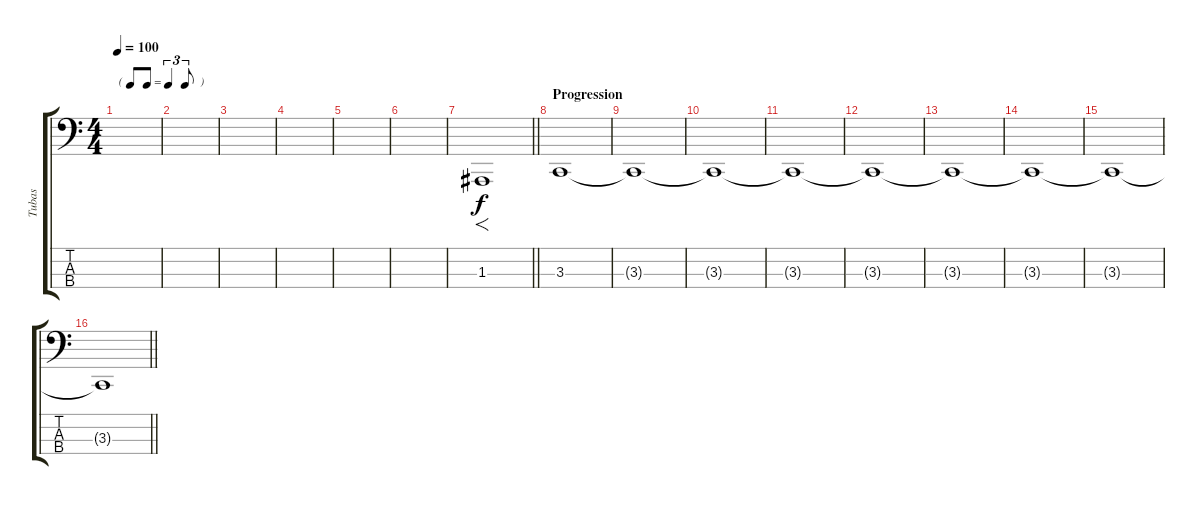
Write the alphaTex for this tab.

\track ("Tubas" "Tubas") {instrument tuba}
\staff {score tabs}
\tuning (G2 D2 A1 D1) {hide}
\ts (4 4)
\tf triplet8th
\tempo 100
\clef f4
\ks c
|
|
|
|
|
|
\barLineRight lightlight
1.3.1{f} |
\section ("" "Progression")
3.3.1 |
3.3{t}.1 |
3.3{t}.1 |
3.3{t}.1 |
3.3{t}.1 |
3.3{t}.1 |
3.3{t}.1 |
3.3{t}.1 |
\barLineRight lightlight
3.3{t}.1
